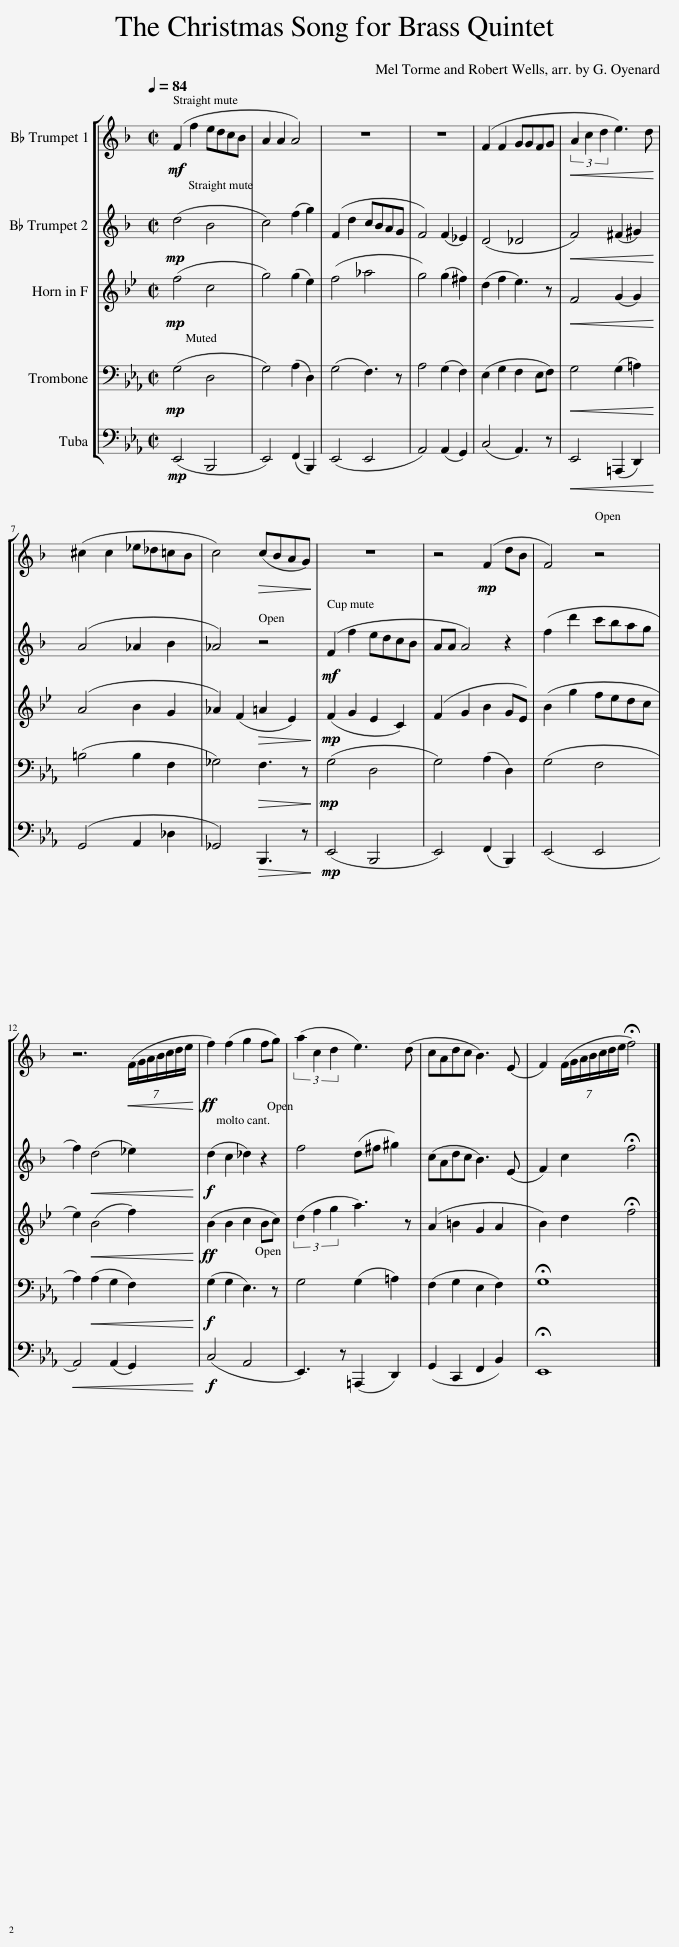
X:1
%%score [ 1 2 3 4 5 ]
L:1/8
Q:1/4=84
M:2/2
I:linebreak $
K:Eb
V:1 treble transpose=-2
V:2 treble transpose=-2
V:3 treble transpose=-7
V:4 bass
V:5 bass
V:1
[K:F]!mf! (F2 f2 edcB | A2 A2 A4) | z8 | z8 | (F2 F2 GGFG | %5
!<(! (3A2 c2 d2 e3) d!<)! |$ (^c2 c2 _e_d=cB | c4)!>(! (cBAG)!>)! | z8 | z4!mp! (F2 dB | %10
 F4) z4 |$ z6!<(! (7:4:7(F/G/A/B/c/d/e/!<)! |!ff! f2) (f2 g2 fg) | (3(a2 c2 d2 e3) (d | cAdc B3) (E | %15
 F2) (7:4:7(F/G/A/B/c/d/e/ !fermata!f4) |] %16
V:2
[K:F]!mp! (d4 B4 | c4) (f2 g2) | (F2 d2 cBAG | F4) (F2 _E2) | (D4 _D4 | %5
!<(! F4) (^F2 ^G2)!<)! |$ (A4 _A2 B2 | _A4) z4 |!mf! (F2 f2 edcB | AA A4) z2 | %10
 (f2 d'2 c'bag |$ f2)!<(! (d4 _e2)!<)! |!f! (d2 c2 _d2) z2 | f4 (d^f ^g2) | (cAdc B3) (E | %15
 F2) c2 !fermata!f4 |] %16
V:3
[K:Bb]!mp! (f4 c4 | g4) (g2 e2) | (f4 _a4 | g4) (g2 ^f2) | (d2 f2 e3) z | %5
!<(! F4 (G2 G2)!<)! |$ (A4 B2 G2 | _A2) (F2!>(! =A2 E2)!>)! |!mp! (F2 G2 E2 C2) | (F2 G2 B2 GE) | %10
 (B2 g2 fedc |$ e2)!<(! (B4 f2)!<)! |!ff! (B2 B2 c2 Bc) | (3(d2 f2 g2 a3) z | (A2 =B2 G2 A2 | %15
 B2) d2 !fermata!f4 |] %16
V:4
!mp! (G,4 D,4 | G,4) (A,2 D,2) | (G,4 F,3) z | A,4 (G,2 F,2) | (E,2 G,2 F,2 E,F,) | %5
!<(! G,4 (G,2 =A,2)!<)! |$ (=B,4 B,2 F,2 | _G,4)!>(! F,3 z!>)! |!mp! (G,4 D,4 | G,4) (A,2 D,2) | %10
 (G,4 F,4 |$ A,2)!<(! (A,2 G,2 F,2)!<)! |!f! (G,2 G,2 E,3) z | G,4 (G,2 =A,2) | (F,2 G,2 E,2 F,2) | %15
 !fermata!G,8 |] %16
V:5
!mp! (E,,4 B,,,4 | E,,4) (F,,2 B,,,2) | (E,,4 E,,4 | A,,4) (A,,2 G,,2) | (C,4 A,,3) z | %5
!<(! E,,4 (=A,,,2 D,,2)!<)! |$ (G,,4 A,,2 _D,2 | _G,,4)!>(! B,,,3 z!>)! |!mp! (E,,4 B,,,4 | E,,4) (F,,2 B,,,2) | %10
 (E,,4 E,,4 |$!<(! A,,4) (A,,2 G,,2)!<)! |!f! (C,4 A,,4 | E,,3) z (=A,,,2 D,,2) | (G,,2 C,,2 F,,2 B,,2) | %15
 !fermata!E,,8 |] %16
